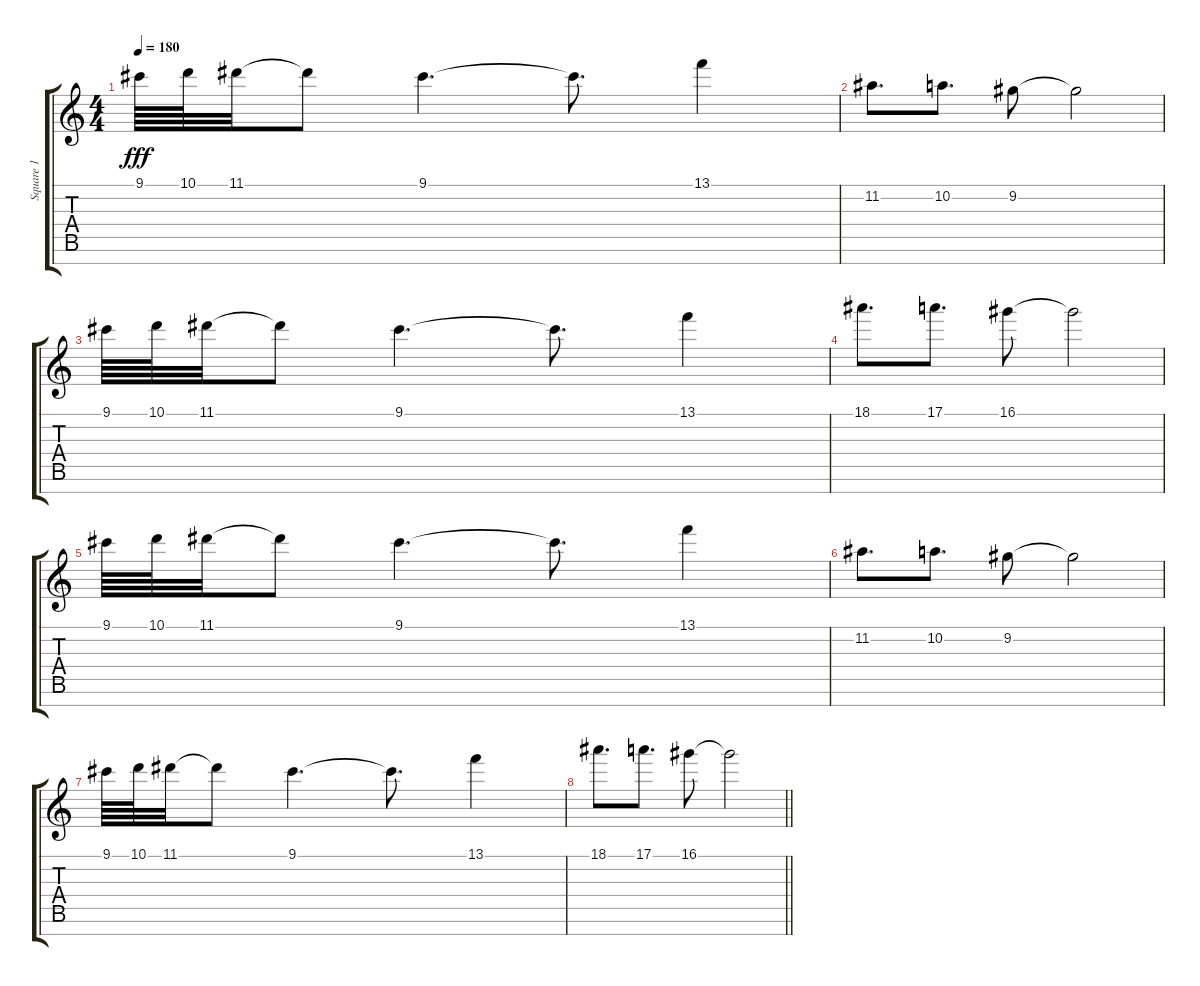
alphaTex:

\track ("Square 1" "Square 1") {instrument electricguitarjazz}
\staff {score tabs}
\tuning (E4 B3 G3 D3 A2 E2 B1) {hide}
\ts (4 4)
\tempo 180
\clef g2
\ks c
9.1.64{dy fff} 10.1.64 11.1.32 11.1{t}.8 9.1.4{d} 9.1{t}.8{d} 13.1.4 |
11.2.8{d} 10.2.8{d} 9.2.8 9.2{t}.2 |
9.1.64 10.1.64 11.1.32 11.1{t}.8 9.1.4{d} 9.1{t}.8{d} 13.1.4 |
18.1.8{d} 17.1.8{d} 16.1.8 16.1{t}.2 |
9.1.64 10.1.64 11.1.32 11.1{t}.8 9.1.4{d} 9.1{t}.8{d} 13.1.4 |
11.2.8{d} 10.2.8{d} 9.2.8 9.2{t}.2 |
9.1.64 10.1.64 11.1.32 11.1{t}.8 9.1.4{d} 9.1{t}.8{d} 13.1.4 |
\barLineRight lightlight
18.1.8{d} 17.1.8{d} 16.1.8 16.1{t}.2
